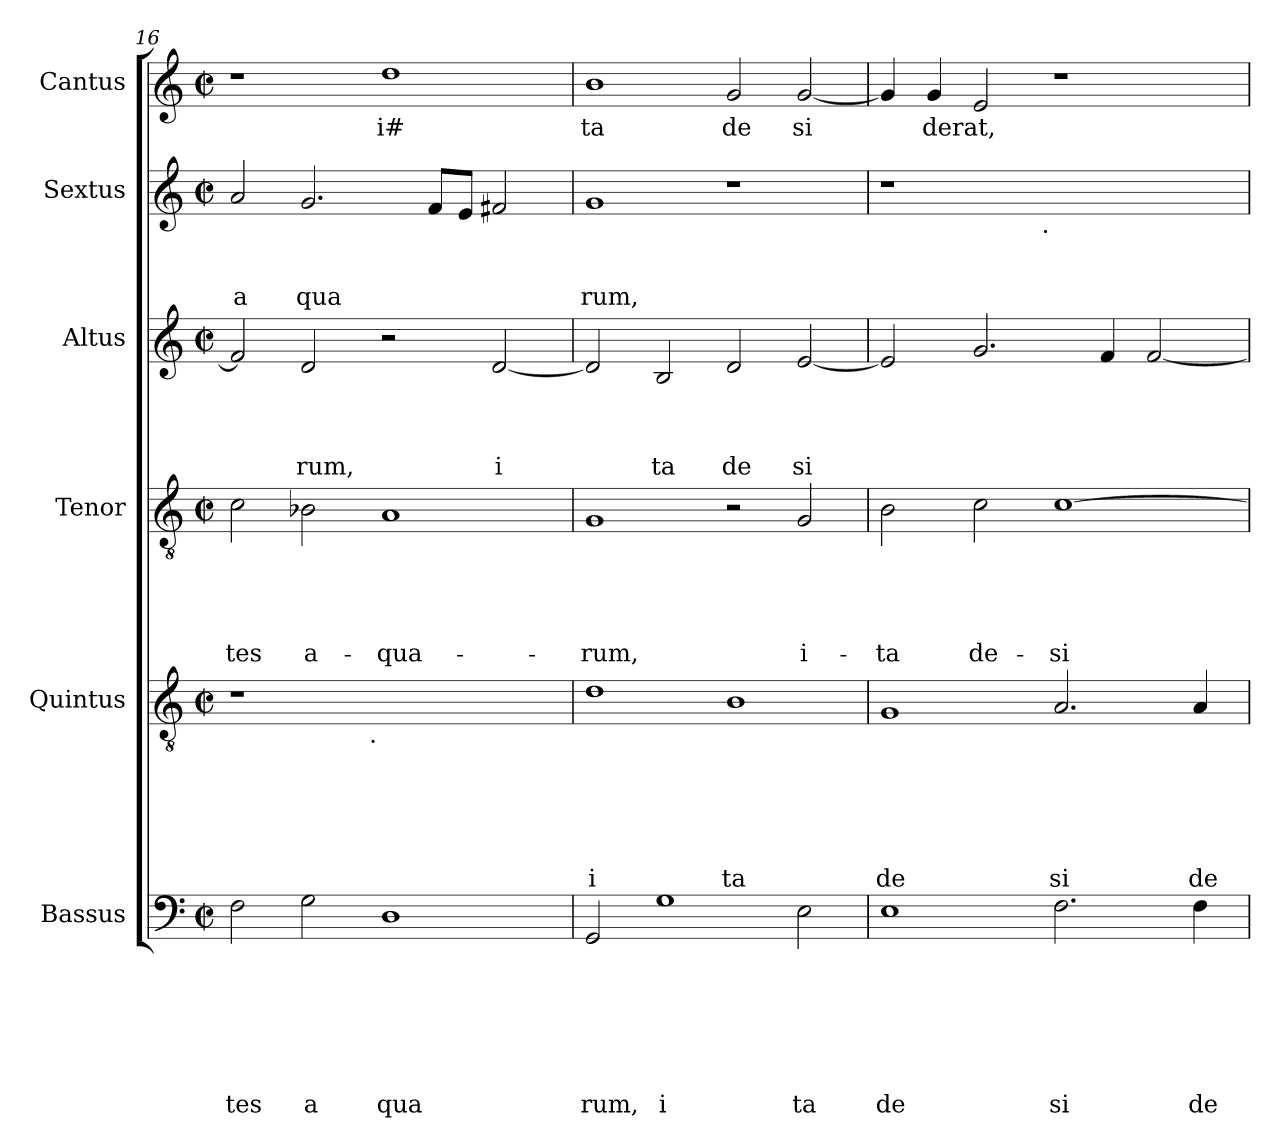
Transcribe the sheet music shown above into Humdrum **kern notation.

**kern	**text	**text	**text	**text	**text	**text	**text	**kern	**text	**text	**text	**text	**text	**text	**kern	**text	**text	**text	**text	**text	**kern	**text	**text	**text	**text	**kern	**text	**text	**text	**kern	**text
*part6	*part6	*part6	*part6	*part6	*part6	*part6	*part6	*part5	*part5	*part5	*part5	*part5	*part5	*part5	*part4	*part4	*part4	*part4	*part4	*part4	*part3	*part3	*part3	*part3	*part3	*part2	*part2	*part2	*part2	*part1	*part1
*staff6	*staff6	*staff6	*staff6	*staff6	*staff6	*staff6	*staff6	*staff5	*staff5	*staff5	*staff5	*staff5	*staff5	*staff5	*staff4	*staff4	*staff4	*staff4	*staff4	*staff4	*staff3	*staff3	*staff3	*staff3	*staff3	*staff2	*staff2	*staff2	*staff2	*staff1	*staff1
*I"Bassus	*	*	*	*	*	*	*	*I"Quintus	*	*	*	*	*	*	*I"Tenor	*	*	*	*	*	*I"Altus	*	*	*	*	*I"Sextus	*	*	*	*I"Cantus	*
*clefF4	*	*	*	*	*	*	*	*clefGv2	*	*	*	*	*	*	*clefGv2	*	*	*	*	*	*clefG2	*	*	*	*	*clefG2	*	*	*	*clefG2	*
*k[]	*	*	*	*	*	*	*	*k[]	*	*	*	*	*	*	*k[]	*	*	*	*	*	*k[]	*	*	*	*	*k[]	*	*	*	*k[]	*
*C:	*	*	*	*	*	*	*	*C:	*	*	*	*	*	*	*C:	*	*	*	*	*	*C:	*	*	*	*	*C:	*	*	*	*C:	*
*M2/2	*	*	*	*	*	*	*	*M2/2	*	*	*	*	*	*	*M2/2	*	*	*	*	*	*M2/2	*	*	*	*	*M2/2	*	*	*	*M2/2	*
*met(c|)	*	*	*	*	*	*	*	*met(c|)	*	*	*	*	*	*	*met(c|)	*	*	*	*	*	*met(c|)	*	*	*	*	*met(c|)	*	*	*	*met(c|)	*
=16	=16	=16	=16	=16	=16	=16	=16	=16	=16	=16	=16	=16	=16	=16	=16	=16	=16	=16	=16	=16	=16	=16	=16	=16	=16	=16	=16	=16	=16	=16	=16
!	!	!	!	!	!	!	!LO:LY:b	!	!	!	!	!	!	!	!	!	!	!	!	!LO:LY:b	!	!	!	!	!	!	!	!	!LO:LY:b	!	!
*	*	*	*	*	*	*	*	*^	*	*	*	*	*	*	*	*	*	*	*	*	*	*	*	*	*	*	*	*	*	*	*
2F\	.	.	.	.	.	.	tes	1r	2ryy	.	.	.	.	.	.	2c\	.	.	.	.	-tes	2f/]	.	.	.	.	2a/	.	.	a	1r	.
!	!	!	!	!	!	!	!LO:LY:b	!	!	!	!	!	!	!	!	!	!	!	!	!	!LO:LY:b	!	!	!	!	!LO:LY:b	!	!	!	!LO:LY:b	!	!
2G\	.	.	.	.	.	.	a	.	4...ryy	.	.	.	.	.	.	2B-X\	.	.	.	.	a-	2d/	.	.	.	rum,	2.g/	.	.	qua	.	.
!	!	!	!	!	!	!	!	!	!LO:TX:b:t=.	!	!	!	!	!	!	!	!	!	!	!	!	!	!	!	!	!	!	!	!	!	!	!
.	.	.	.	.	.	.	.	.	1ryy	.	.	.	.	.	.	.	.	.	.	.	.	.	.	.	.	.	.	.	.	.	.	.
!	!	!	!	!	!	!	!LO:LY:b	!	!	!	!	!	!	!	!	!	!	!	!	!	!LO:LY:b	!	!	!	!	!	!	!	!	!	!	!LO:LY:b
1D	.	.	.	.	.	.	qua	1ryy	.	.	.	.	.	.	.	1A	.	.	.	.	-qua-	2r	.	.	.	.	.	.	.	.	1dd	i#
.	.	.	.	.	.	.	.	.	.	.	.	.	.	.	.	.	.	.	.	.	.	.	.	.	.	.	8f/L	.	.	.	.	.
.	.	.	.	.	.	.	.	.	.	.	.	.	.	.	.	.	.	.	.	.	.	.	.	.	.	.	8e/J	.	.	.	.	.
!	!	!	!	!	!	!	!	!	!	!	!	!	!	!	!	!	!	!	!	!	!	!	!	!	!	!LO:LY:b:rj	!	!	!	!	!	!
.	.	.	.	.	.	.	.	.	.	.	.	.	.	.	.	.	.	.	.	.	.	[<2d/	.	.	.	i	2f#/	.	.	.	.	.
.	.	.	.	.	.	.	.	.	32ryy	.	.	.	.	.	.	.	.	.	.	.	.	.	.	.	.	.	.	.	.	.	.	.
=17	=17	=17	=17	=17	=17	=17	=17	=17	=17	=17	=17	=17	=17	=17	=17	=17	=17	=17	=17	=17	=17	=17	=17	=17	=17	=17	=17	=17	=17	=17	=17	=17
!	!	!	!	!	!	!	!LO:LY:b	!	!	!	!	!	!	!	!LO:LY:b	!	!	!	!	!	!LO:LY:b	!	!	!	!	!	!	!	!	!LO:LY:b	!	!LO:LY:b
*	*	*	*	*	*	*	*	*v	*v	*	*	*	*	*	*	*	*	*	*	*	*	*	*	*	*	*	*	*	*	*	*	*
2GG/	.	.	.	.	.	.	rum,	1d	.	.	.	.	.	i	1G	.	.	.	.	-rum,	2d/]	.	.	.	.	1g	.	.	rum,	1b	ta
!	!	!	!	!	!	!	!LO:LY:b	!	!	!	!	!	!	!	!	!	!	!	!	!	!	!	!	!	!LO:LY:b	!	!	!	!	!	!
1G	.	.	.	.	.	.	i	.	.	.	.	.	.	.	.	.	.	.	.	.	2B/	.	.	.	ta	.	.	.	.	.	.
!	!	!	!	!	!	!	!	!	!	!	!	!	!	!LO:LY:b	!	!	!	!	!	!	!	!	!	!	!LO:LY:b	!	!	!	!	!	!LO:LY:b
.	.	.	.	.	.	.	.	1B	.	.	.	.	.	ta	2r	.	.	.	.	.	2d/	.	.	.	de	1r	.	.	.	2g/	de
!	!	!	!	!	!	!	!LO:LY:b	!	!	!	!	!	!	!	!	!	!	!	!	!LO:LY:b	!	!	!	!	!LO:LY:b	!	!	!	!	!	!LO:LY:b
2E\	.	.	.	.	.	.	ta	.	.	.	.	.	.	.	2G/	.	.	.	.	i-	[<2e/	.	.	.	si	.	.	.	.	[<2g/	si
=18	=18	=18	=18	=18	=18	=18	=18	=18	=18	=18	=18	=18	=18	=18	=18	=18	=18	=18	=18	=18	=18	=18	=18	=18	=18	=18	=18	=18	=18	=18	=18
!	!	!	!	!	!	!	!LO:LY:b	!	!	!	!	!	!	!LO:LY:b	!	!	!	!	!	!LO:LY:b	!	!	!	!	!	!	!	!	!	!	!
*	*	*	*	*	*	*	*	*	*	*	*	*	*	*	*	*	*	*	*	*	*	*	*	*	*	*^	*	*	*	*	*
1E	.	.	.	.	.	.	de	1G	.	.	.	.	.	de	2B\	.	.	.	.	-ta	2e/]	.	.	.	.	1r	2ryy	.	.	.	4g/]	.
!	!	!	!	!	!	!	!	!	!	!	!	!	!	!	!	!	!	!	!	!	!	!	!	!	!	!	!	!	!	!	!	!LO:LY:b
.	.	.	.	.	.	.	.	.	.	.	.	.	.	.	.	.	.	.	.	.	.	.	.	.	.	.	.	.	.	.	4g/	derat,
!	!	!	!	!	!	!	!	!	!	!	!	!	!	!	!	!	!	!	!	!LO:LY:b	!	!	!	!	!	!	!	!	!	!	!	!
.	.	.	.	.	.	.	.	.	.	.	.	.	.	.	2c\	.	.	.	.	de-	2.g/	.	.	.	.	.	4...ryy	.	.	.	2e/	.
!	!	!	!	!	!	!	!	!	!	!	!	!	!	!	!	!	!	!	!	!	!	!	!	!	!	!	!LO:TX:b:t=.	!	!	!	!	!
.	.	.	.	.	.	.	.	.	.	.	.	.	.	.	.	.	.	.	.	.	.	.	.	.	.	.	1ryy	.	.	.	.	.
!	!	!	!	!	!	!	!LO:LY:b	!	!	!	!	!	!	!LO:LY:b	!	!	!	!	!	!LO:LY:b	!	!	!	!	!	!	!	!	!	!	!	!
2.F\	.	.	.	.	.	.	si	2.A/	.	.	.	.	.	si	[>1c	.	.	.	.	-si-	.	.	.	.	.	1ryy	.	.	.	.	1r	.
.	.	.	.	.	.	.	.	.	.	.	.	.	.	.	.	.	.	.	.	.	4f/	.	.	.	.	.	.	.	.	.	.	.
.	.	.	.	.	.	.	.	.	.	.	.	.	.	.	.	.	.	.	.	.	[>2f/	.	.	.	.	.	.	.	.	.	.	.
!	!	!	!	!	!	!	!LO:LY:b	!	!	!	!	!	!	!LO:LY:b	!	!	!	!	!	!	!	!	!	!	!	!	!	!	!	!	!	!
4F\	.	.	.	.	.	.	de	4A/	.	.	.	.	.	de	.	.	.	.	.	.	.	.	.	.	.	.	.	.	.	.	.	.
.	.	.	.	.	.	.	.	.	.	.	.	.	.	.	.	.	.	.	.	.	.	.	.	.	.	.	32ryy	.	.	.	.	.
*	*	*	*	*	*	*	*	*	*	*	*	*	*	*	*	*	*	*	*	*	*	*	*	*	*	*v	*v	*	*	*	*	*
=	=	=	=	=	=	=	=	=	=	=	=	=	=	=	=	=	=	=	=	=	=	=	=	=	=	=	=	=	=	=	=
*-	*-	*-	*-	*-	*-	*-	*-	*-	*-	*-	*-	*-	*-	*-	*-	*-	*-	*-	*-	*-	*-	*-	*-	*-	*-	*-	*-	*-	*-	*-	*-
